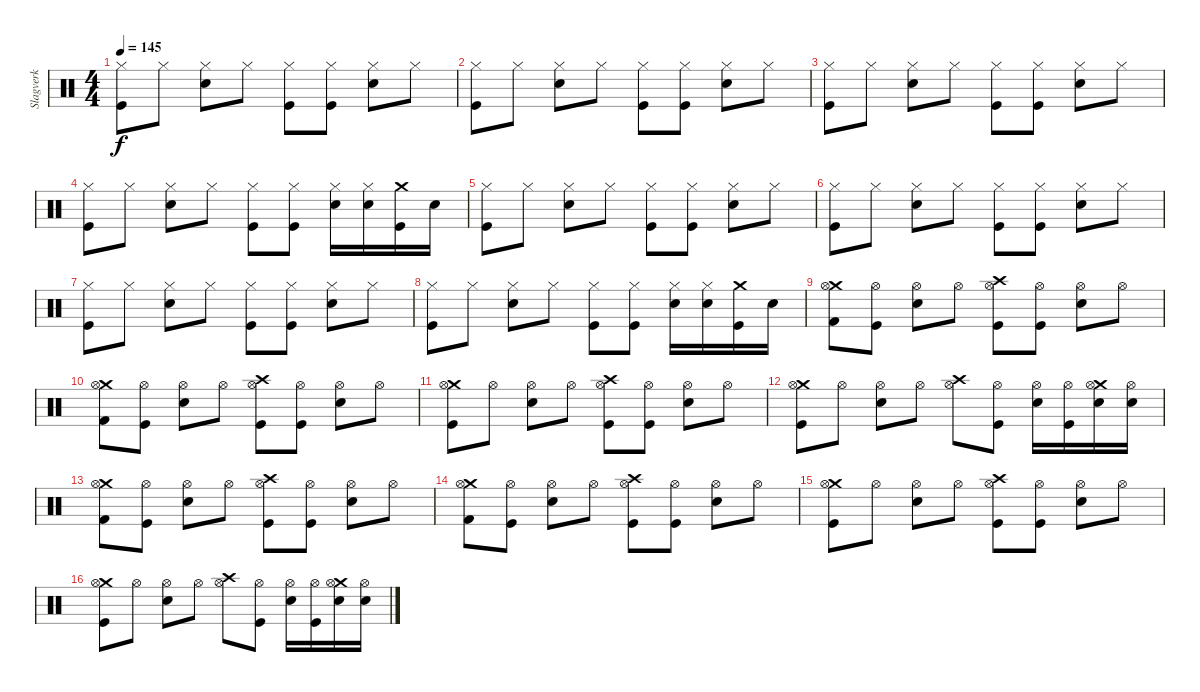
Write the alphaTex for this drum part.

\track ("Slagverk" "Slagverk") {instrument percussion}
\staff {score}
\articulation defaults
\ts (4 4)
\tempo 145
\clef neutral
\ks c
("Hi-Hat (closed)" "Kick (hit)").8{dy f} "Hi-Hat (closed)".8 ("Hi-Hat (closed)" "Electric Snare (hit)").8 "Hi-Hat (closed)".8 ("Hi-Hat (closed)" "Kick (hit)").8 ("Hi-Hat (closed)" "Kick (hit)").8 ("Hi-Hat (closed)" "Electric Snare (hit)").8 "Hi-Hat (closed)".8 |
("Hi-Hat (closed)" "Kick (hit)").8 "Hi-Hat (closed)".8 ("Hi-Hat (closed)" "Electric Snare (hit)").8 "Hi-Hat (closed)".8 ("Hi-Hat (closed)" "Kick (hit)").8 ("Hi-Hat (closed)" "Kick (hit)").8 ("Hi-Hat (closed)" "Electric Snare (hit)").8 "Hi-Hat (closed)".8 |
("Hi-Hat (closed)" "Kick (hit)").8 "Hi-Hat (closed)".8 ("Hi-Hat (closed)" "Electric Snare (hit)").8 "Hi-Hat (closed)".8 ("Hi-Hat (closed)" "Kick (hit)").8 ("Hi-Hat (closed)" "Kick (hit)").8 ("Hi-Hat (closed)" "Electric Snare (hit)").8 "Hi-Hat (closed)".8 |
("Hi-Hat (closed)" "Kick (hit)").8 "Hi-Hat (closed)".8 ("Hi-Hat (closed)" "Electric Snare (hit)").8 "Hi-Hat (closed)".8 ("Hi-Hat (closed)" "Kick (hit)").8 ("Hi-Hat (closed)" "Kick (hit)").8 ("Hi-Hat (closed)" "Electric Snare (hit)").16 ("Hi-Hat (closed)" "Electric Snare (hit)").16 ("Crash medium (hit)" "Kick (hit)").16 "Electric Snare (hit)".16 |
("Hi-Hat (closed)" "Kick (hit)").8 "Hi-Hat (closed)".8 ("Hi-Hat (closed)" "Electric Snare (hit)").8 "Hi-Hat (closed)".8 ("Hi-Hat (closed)" "Kick (hit)").8 ("Hi-Hat (closed)" "Kick (hit)").8 ("Hi-Hat (closed)" "Electric Snare (hit)").8 "Hi-Hat (closed)".8 |
("Hi-Hat (closed)" "Kick (hit)").8 "Hi-Hat (closed)".8 ("Hi-Hat (closed)" "Electric Snare (hit)").8 "Hi-Hat (closed)".8 ("Hi-Hat (closed)" "Kick (hit)").8 ("Hi-Hat (closed)" "Kick (hit)").8 ("Hi-Hat (closed)" "Electric Snare (hit)").8 "Hi-Hat (closed)".8 |
("Hi-Hat (closed)" "Kick (hit)").8 "Hi-Hat (closed)".8 ("Hi-Hat (closed)" "Electric Snare (hit)").8 "Hi-Hat (closed)".8 ("Hi-Hat (closed)" "Kick (hit)").8 ("Hi-Hat (closed)" "Kick (hit)").8 ("Hi-Hat (closed)" "Electric Snare (hit)").8 "Hi-Hat (closed)".8 |
("Hi-Hat (closed)" "Kick (hit)").8 "Hi-Hat (closed)".8 ("Hi-Hat (closed)" "Electric Snare (hit)").8 "Hi-Hat (closed)".8 ("Hi-Hat (closed)" "Kick (hit)").8 ("Hi-Hat (closed)" "Kick (hit)").8 ("Hi-Hat (closed)" "Electric Snare (hit)").16 ("Hi-Hat (closed)" "Electric Snare (hit)").16 ("Crash medium (hit)" "Kick (hit)").16 "Electric Snare (hit)".16 |
("Crash medium (hit)" "Hi-Hat (open)" "Kick (hit) 2").8 ("Hi-Hat (open)" "Kick (hit)").8 ("Hi-Hat (open)" "Electric Snare (hit)").8 "Hi-Hat (open)".8 ("Crash high (hit)" "Hi-Hat (open)" "Kick (hit)").8 ("Hi-Hat (open)" "Kick (hit)").8 ("Hi-Hat (open)" "Electric Snare (hit)").8 "Hi-Hat (open)".8 |
("Crash medium (hit)" "Hi-Hat (open)" "Kick (hit) 2").8 ("Hi-Hat (open)" "Kick (hit)").8 ("Hi-Hat (open)" "Electric Snare (hit)").8 "Hi-Hat (open)".8 ("Crash high (hit)" "Hi-Hat (open)" "Kick (hit)").8 ("Hi-Hat (open)" "Kick (hit)").8 ("Hi-Hat (open)" "Electric Snare (hit)").8 "Hi-Hat (open)".8 |
("Crash medium (hit)" "Hi-Hat (open)" "Kick (hit)").8 "Hi-Hat (open)".8 ("Hi-Hat (open)" "Electric Snare (hit)").8 "Hi-Hat (open)".8 ("Crash high (hit)" "Hi-Hat (open)" "Kick (hit)").8 ("Hi-Hat (open)" "Kick (hit)").8 ("Hi-Hat (open)" "Electric Snare (hit)").8 "Hi-Hat (open)".8 |
("Crash medium (hit)" "Hi-Hat (open)" "Kick (hit)").8 "Hi-Hat (open)".8 ("Hi-Hat (open)" "Electric Snare (hit)").8 "Hi-Hat (open)".8 ("Crash high (hit)" "Hi-Hat (open)").8 ("Hi-Hat (open)" "Kick (hit)").8 ("Hi-Hat (open)" "Electric Snare (hit)").16 ("Hi-Hat (open)" "Kick (hit)").16 ("Crash medium (hit)" "Hi-Hat (open)" "Electric Snare (hit)").16 ("Hi-Hat (open)" "Electric Snare (hit)").16 |
("Crash medium (hit)" "Hi-Hat (open)" "Kick (hit) 2").8 ("Hi-Hat (open)" "Kick (hit)").8 ("Hi-Hat (open)" "Electric Snare (hit)").8 "Hi-Hat (open)".8 ("Crash high (hit)" "Hi-Hat (open)" "Kick (hit)").8 ("Hi-Hat (open)" "Kick (hit)").8 ("Hi-Hat (open)" "Electric Snare (hit)").8 "Hi-Hat (open)".8 |
("Crash medium (hit)" "Hi-Hat (open)" "Kick (hit) 2").8 ("Hi-Hat (open)" "Kick (hit)").8 ("Hi-Hat (open)" "Electric Snare (hit)").8 "Hi-Hat (open)".8 ("Crash high (hit)" "Hi-Hat (open)" "Kick (hit)").8 ("Hi-Hat (open)" "Kick (hit)").8 ("Hi-Hat (open)" "Electric Snare (hit)").8 "Hi-Hat (open)".8 |
("Crash medium (hit)" "Hi-Hat (open)" "Kick (hit)").8 "Hi-Hat (open)".8 ("Hi-Hat (open)" "Electric Snare (hit)").8 "Hi-Hat (open)".8 ("Crash high (hit)" "Hi-Hat (open)" "Kick (hit)").8 ("Hi-Hat (open)" "Kick (hit)").8 ("Hi-Hat (open)" "Electric Snare (hit)").8 "Hi-Hat (open)".8 |
("Crash medium (hit)" "Hi-Hat (open)" "Kick (hit)").8 "Hi-Hat (open)".8 ("Hi-Hat (open)" "Electric Snare (hit)").8 "Hi-Hat (open)".8 ("Crash high (hit)" "Hi-Hat (open)").8 ("Hi-Hat (open)" "Kick (hit)").8 ("Hi-Hat (open)" "Electric Snare (hit)").16 ("Hi-Hat (open)" "Kick (hit)").16 ("Crash medium (hit)" "Hi-Hat (open)" "Electric Snare (hit)").16 ("Hi-Hat (open)" "Electric Snare (hit)").16
